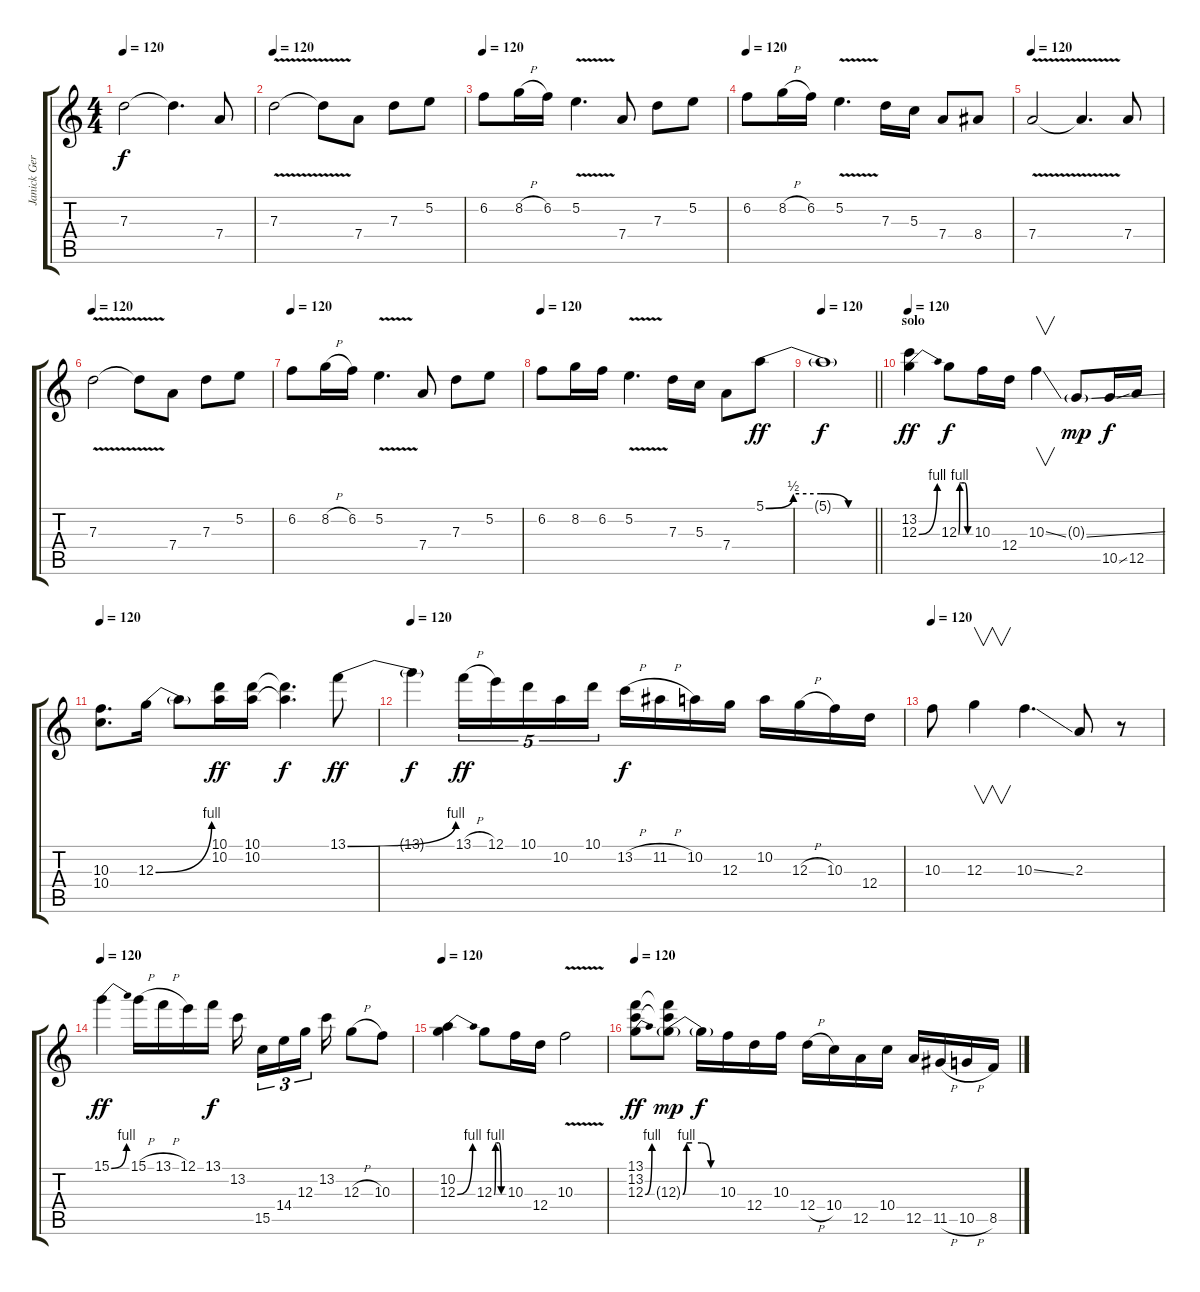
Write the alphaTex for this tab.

\track ("Janick Gers" "Janick Ger") {instrument distortionguitar}
\staff {score tabs}
\tuning (E4 B3 G3 D3 A2 E2) {hide}
\ts (4 4)
\tempo 120
\clef g2
\ks c
7.3.2{dy f} 7.3{t}.4{d} 7.4.8 |
\tempo 120
7.3{v}.2 7.3{t}.8 7.4.8 7.3.8 5.2.8 |
\tempo 120
6.2.8 8.2{h}.16 6.2.16 5.2{v}.4{d} 7.4.8 7.3.8 5.2.8 |
\tempo 120
6.2.8 8.2{h}.16 6.2.16 5.2{v}.4{d} 7.3.16 5.3.16 7.4.8 8.4.8 |
\tempo 120
7.4{v}.2 7.4{t}.4{d} 7.4.8 |
\tempo 120
7.3{v}.2 7.3{t}.8 7.4.8 7.3.8 5.2.8 |
\tempo 120
6.2.8 8.2{h}.16 6.2.16 5.2{v}.4{d} 7.4.8 7.3.8 5.2.8 |
\tempo 120
6.2.8 8.2.16 6.2.16 5.2{v}.4{d} 7.3.16 5.3.16 7.4.8 5.1{be (custom 0 0 15 2 30 2 45 0 60 0)}.8{dy ff} |
\tempo 120
\barLineRight lightlight
5.1{t}.1{dy f} |
\section ("" "solo")
\tempo 120
(13.2 12.3{be (bend 0 0 60 4)}).4{dy ff} 12.3{be (custom 0 0 5 4 9 4 15 4 30 4 45 0 60 0)}.8{dy f} 10.3.16 12.4.16 10.3{ss}.4{v} 0.3{ss g}.8{dy mp} 10.5{ss}.16{dy f} 12.5.16 |
\tempo 120
(10.3 10.4).8{d} 12.3{be (bend 0 0 60 4)}.16 12.3{t}.8 (10.1 10.2).16{dy ff} (10.1 10.2).16 (10.1{t} 10.2{t}).4{d dy f} 13.1{be (bend 0 0 60 4)}.8{dy ff} |
\tempo 120
13.1{t}.4{dy f} 13.1{h}.16{tu (5 4) dy ff} 12.1.16{tu (5 4)} 10.1.16{tu (5 4)} 10.2.16{tu (5 4)} 10.1.16{tu (5 4)} 13.2{h}.16{dy f} 11.2{h}.16 10.2.16 12.3.16 10.2.16 12.3{h}.16 10.3.16 12.4.16 |
\tempo 120
10.3.8 12.3.4{v} 10.3{ss}.4{d} 2.3.8 r.8 |
\tempo 120
15.1{be (bend 0 0 60 4)}.4{dy ff} 15.1{h}.16 13.1{h}.16 12.1.16 13.1.16{dy f} 13.2.16{beam splitsecondary} 15.5.16{tu (3 2)} 14.4.16{tu (3 2)} 12.3.16{tu (3 2) beam splitsecondary} 13.2.16 12.3{h}.8 10.3.8 |
\tempo 120
(10.2 12.3{be (bend 0 0 60 4)}).4 12.3{be (custom 0 0 9 4 15 4 30 4 45 0 60 0)}.8 10.3.16 12.4.16 10.3{v}.2 |
\tempo 120
(13.1 13.2 12.3{be (bend 0 0 60 4)}).8{dy ff} (13.1{t} 13.2{t} 12.3{be (custom 0 0 6 4 15 4 30 4 45 0 60 0) g}).8{dy mp} 12.3{t}.16{dy f} 10.3.16 12.4.16 10.3.16 12.4{h}.16 10.4.16 12.5.16 10.4.16 12.5.16 11.5{h}.16 10.5{h}.16 8.5.16
